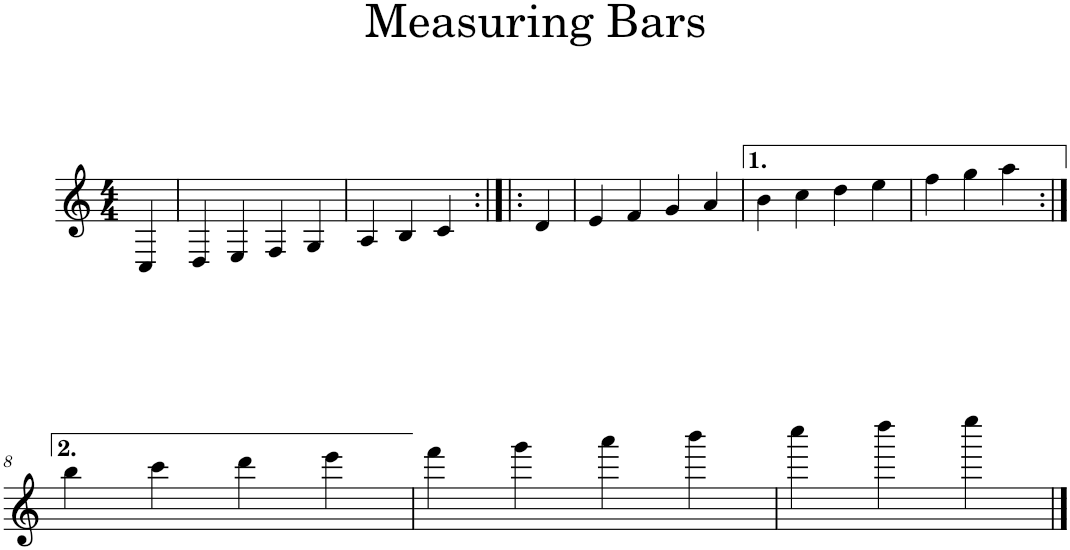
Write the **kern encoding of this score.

**kern
*part1
*staff1
*I"Piano
*I'Pno.
*clefG2
*k[]
*M4/4
=1
4C/
=2
4D/
4E/
4F/
4G/
=3
4A/
4B/
4c/
=4:|!|:
4d/
=5
4e/
4f/
4g/
4a/
=6
4b\
4cc\
4dd\
4ee\
=7
4ff\
4gg\
4aa\
!!LO:LB:g=z
=8:|!
4bb\
4ccc\
4ddd\
4eee\
=9
4fff\
4ggg\
4aaa\
4bbb\
=10
4cccc\
4dddd\
4eeee\
==
*-
